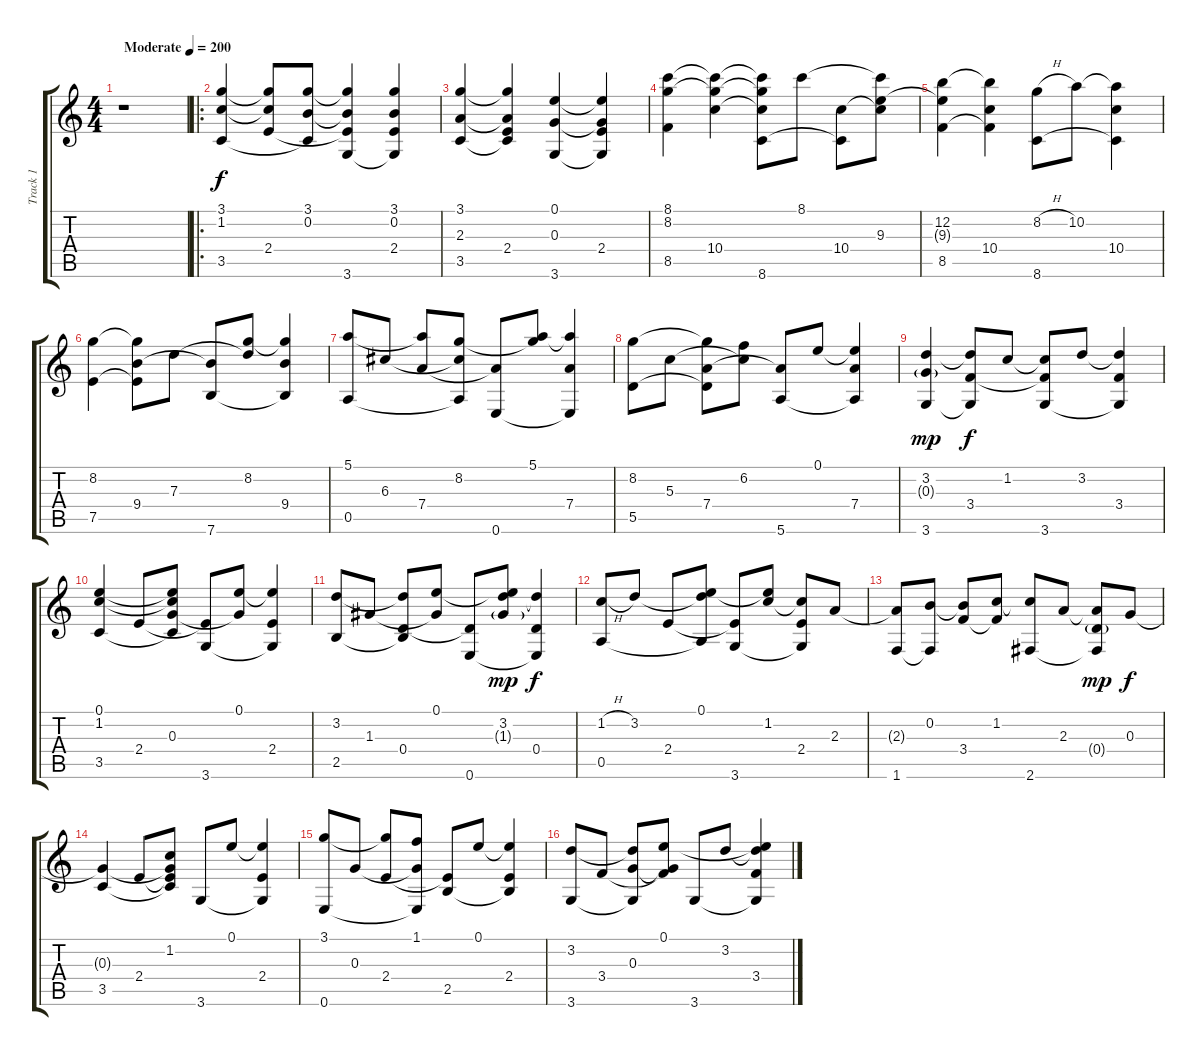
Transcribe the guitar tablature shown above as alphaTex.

\track ("Track 1" "Track 1") {instrument acousticguitarsteel}
\staff {score tabs}
\tuning (E4 B3 G3 D3 A2 E2) {hide}
\ts (4 4)
\tempo (200 "Moderate")
\clef g2
\ks c
r.1{dy f instrument acousticguitarsteel} |
\ro
(3.1 1.2 3.5).4 (3.1{t} 1.2{t} 2.4).8 (3.1 0.2 3.5{t}).8 (3.1{t} 0.2{t} 2.4{t} 3.6).4 (3.1 0.2 2.4 3.6{t}).4 |
(3.1 2.3 3.5).4 (3.1{t} 2.3{t} 2.4 3.5{t}).4 (0.1 0.3 3.6).4 (0.1{t} 0.3{t} 2.4 3.6{t}).4 |
(8.1 8.2 8.5).4 (8.1{t} 8.2{t} 10.4).4 (8.1{t} 8.2{t} 10.4{t} 8.6).8 8.1.8 (10.4 8.6{t}).8 (8.1{t} 9.3 10.4{t}).8 |
(12.2 9.3{t} 8.5).4 (12.2{t} 10.4 8.5{t}).4 (8.2{h} 8.6).8 10.2.8 (10.2{t} 10.4 8.6{t}).4 |
(8.2 7.5).4 (8.2{t} 9.4 7.5{t}).8 7.3.8 (9.4{t} 7.6).8 (8.2 7.3{t}).8 (8.2{t} 9.4 7.6{t}).4 |
(5.1 0.5).8 6.3.8 (5.1{t} 7.4).8 (8.2 6.3{t} 0.5{t}).8 (7.4{t} 0.6).8 (5.1 8.2{t}).8 (5.1{t} 7.4 0.6{t}).4 |
(8.2 5.5).8 5.3.8 (8.2{t} 7.4 5.5{t}).8 (6.2 5.3{t}).8 (7.4{t} 5.6).8 0.1.8 (0.1{t} 7.4 5.6{t}).4 |
(3.2 0.3{g} 3.6).4{dy mp} (3.2{t} 3.4 3.6{t}).8{dy f} 1.2.8 (1.2{t} 3.4{t} 3.6).8 3.2.8 (3.2{t} 3.4 3.6{t}).4 |
(0.1 1.2 3.5).4 2.4.8 (0.1{t} 1.2{t} 0.3 3.5{t}).8 (2.4{t} 3.6).8 (0.1 0.3{t}).8 (0.1{t} 2.4 3.6{t}).4 |
(3.2 2.5).8 1.3.8 (3.2{t} 0.4 2.5{t}).8 (0.1 1.3{t}).8 (0.4{t} 0.6).8 (0.1{t} 3.2 1.3{g}).8{dy mp} (3.2{t} 0.4 0.6{t}).4{dy f} |
(1.2{h} 0.5).8 3.2.8 2.4.8 (0.1 3.2{t} 0.5{t}).8 (2.4{t} 3.6).8 (0.1{t} 1.2).8 (1.2{t} 2.4 3.6{t}).8 2.3.8 |
(2.3{t} 1.6).8 (0.2 1.6{t}).8 (0.2{t} 3.4).8 (1.2 3.4{t}).8 (1.2{t} 2.6).8 2.3.8 (2.3{t} 0.4{g} 2.6{t}).8{dy mp} 0.3.8{dy f} |
(0.3{t} 3.5).4 2.4.8 (1.2 0.3{t} 2.4{t} 3.5{t}).8 3.6.8 0.1.8 (0.1{t} 2.4 3.6{t}).4 |
(3.1 0.6).8 0.3.8 (3.1{t} 2.4).8 (1.1 0.3{t} 0.6{t}).8 (2.4{t} 2.5).8 0.1.8 (0.1{t} 2.4 2.5{t}).4 |
(3.2 3.6).8 3.4.8 (3.2{t} 0.3 3.6{t}).8 (0.1 0.3{t} 3.4{t}).8 3.6.8 3.2.8 (0.1{t} 3.2{t} 3.4 3.6{t}).4
